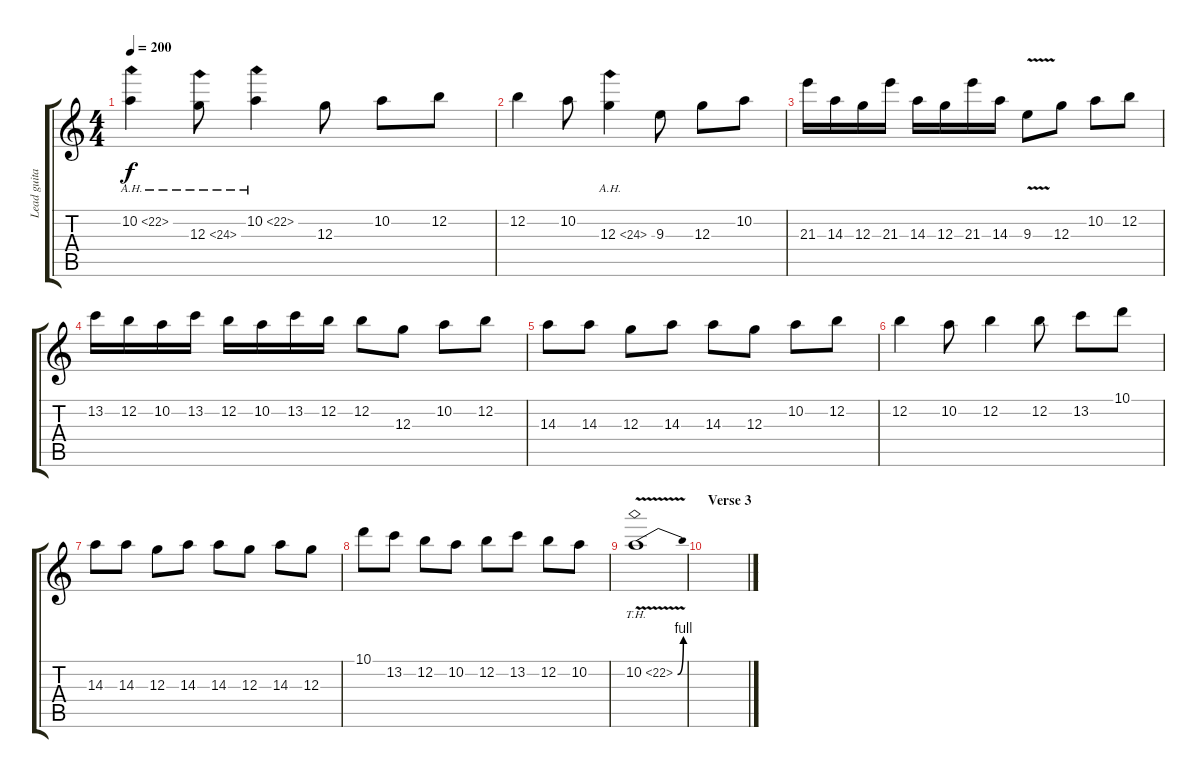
\track ("Lead guitar (Li)" "Lead guita") {instrument distortionguitar}
\staff {score tabs}
\tuning (E4 B3 G3 D3 A2 E2) {hide}
\ts (4 4)
\tempo 200
\clef g2
\ks c
10.2{ah 12}.4{dy f} 12.3{ah 12}.8 10.2{ah 12}.4 12.3.8 10.2.8 12.2.8 |
12.2.4 10.2.8 12.3{ah 12}.4 9.3.8 12.3.8 10.2.8 |
21.3.16 14.3.16 12.3.16 21.3.16 14.3.16 12.3.16 21.3.16 14.3.16 9.3{v}.8 12.3.8 10.2.8 12.2.8 |
13.2.16 12.2.16 10.2.16 13.2.16 12.2.16 10.2.16 13.2.16 12.2.16 12.2.8 12.3.8 10.2.8 12.2.8 |
14.3.8 14.3.8 12.3.8 14.3.8 14.3.8 12.3.8 10.2.8 12.2.8 |
12.2.4 10.2.8 12.2.4 12.2.8 13.2.8 10.1.8 |
14.3.8 14.3.8 12.3.8 14.3.8 14.3.8 12.3.8 14.3.8 12.3.8 |
10.1.8 13.2.8 12.2.8 10.2.8 12.2.8 13.2.8 12.2.8 10.2.8 |
10.2{be (bend 0 0 60 4) th 12 v}.1 |
\section ("" "Verse 3")
